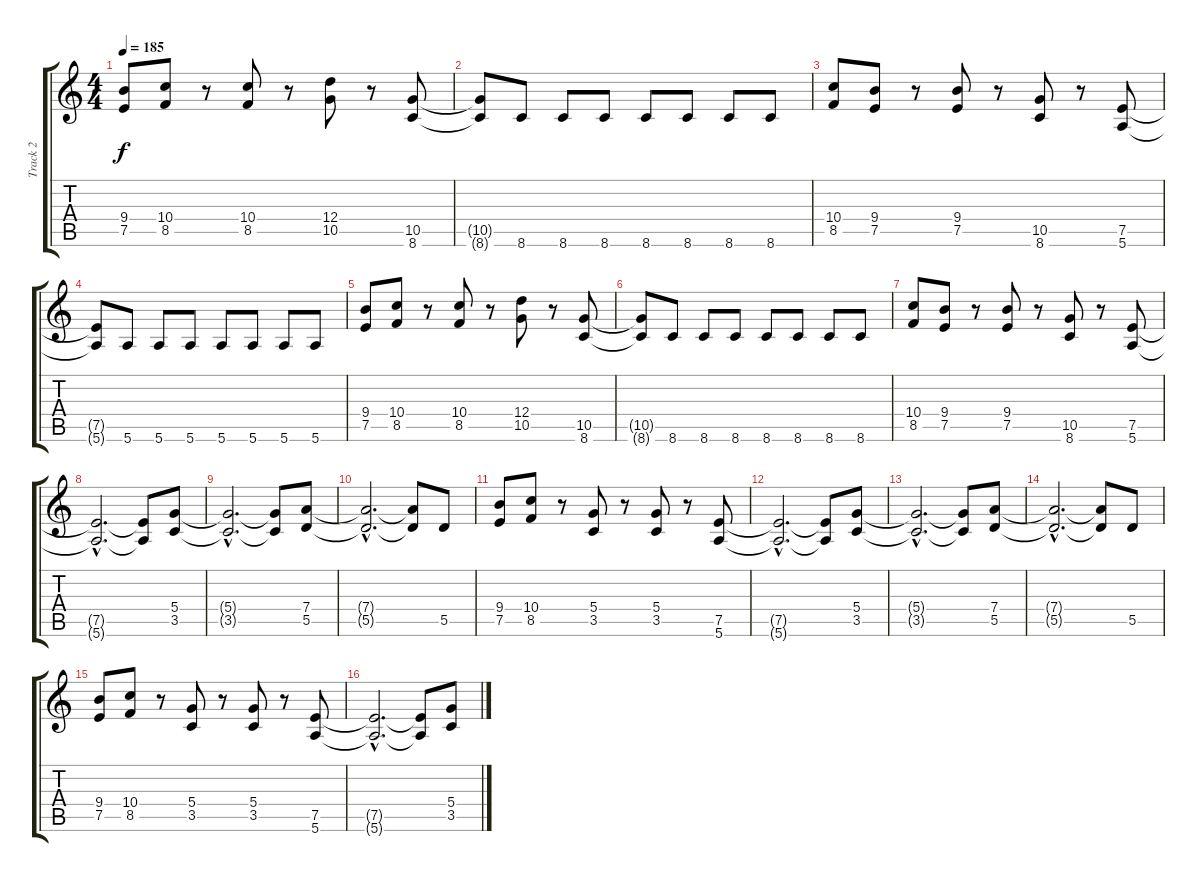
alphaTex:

\track ("Track 2" "Track 2") {instrument distortionguitar}
\staff {score tabs}
\tuning (E4 B3 G3 D3 A2 E2) {hide}
\ts (4 4)
\tempo 185
\clef g2
\ks c
(9.4 7.5).8{dy f} (10.4 8.5).8 r.8 (10.4 8.5).8 r.8 (12.4 10.5).8 r.8 (10.5 8.6).8 |
(10.5{t} 8.6{t}).8 8.6.8 8.6.8 8.6.8 8.6.8 8.6.8 8.6.8 8.6.8 |
(10.4 8.5).8 (9.4 7.5).8 r.8 (9.4 7.5).8 r.8 (10.5 8.6).8 r.8 (7.5 5.6).8 |
(7.5{t} 5.6{t}).8 5.6.8 5.6.8 5.6.8 5.6.8 5.6.8 5.6.8 5.6.8 |
(9.4 7.5).8 (10.4 8.5).8 r.8 (10.4 8.5).8 r.8 (12.4 10.5).8 r.8 (10.5 8.6).8 |
(10.5{t} 8.6{t}).8 8.6.8 8.6.8 8.6.8 8.6.8 8.6.8 8.6.8 8.6.8 |
(10.4 8.5).8 (9.4 7.5).8 r.8 (9.4 7.5).8 r.8 (10.5 8.6).8 r.8 (7.5 5.6).8 |
(7.5{hac t} 5.6{hac t}).2{d} (7.5{t} 5.6{t}).8 (5.4 3.5).8 |
(5.4{hac t} 3.5{hac t}).2{d} (5.4{t} 3.5{t}).8 (7.4 5.5).8 |
(7.4{hac t} 5.5{hac t}).2{d} (7.4{t} 5.5{t}).8 5.5.8 |
(9.4 7.5).8 (10.4 8.5).8 r.8 (5.4 3.5).8 r.8 (5.4 3.5).8 r.8 (7.5 5.6).8 |
(7.5{hac t} 5.6{hac t}).2{d} (7.5{t} 5.6{t}).8 (5.4 3.5).8 |
(5.4{hac t} 3.5{hac t}).2{d} (5.4{t} 3.5{t}).8 (7.4 5.5).8 |
(7.4{hac t} 5.5{hac t}).2{d} (7.4{t} 5.5{t}).8 5.5.8 |
(9.4 7.5).8 (10.4 8.5).8 r.8 (5.4 3.5).8 r.8 (5.4 3.5).8 r.8 (7.5 5.6).8 |
(7.5{hac t} 5.6{hac t}).2{d} (7.5{t} 5.6{t}).8 (5.4 3.5).8
